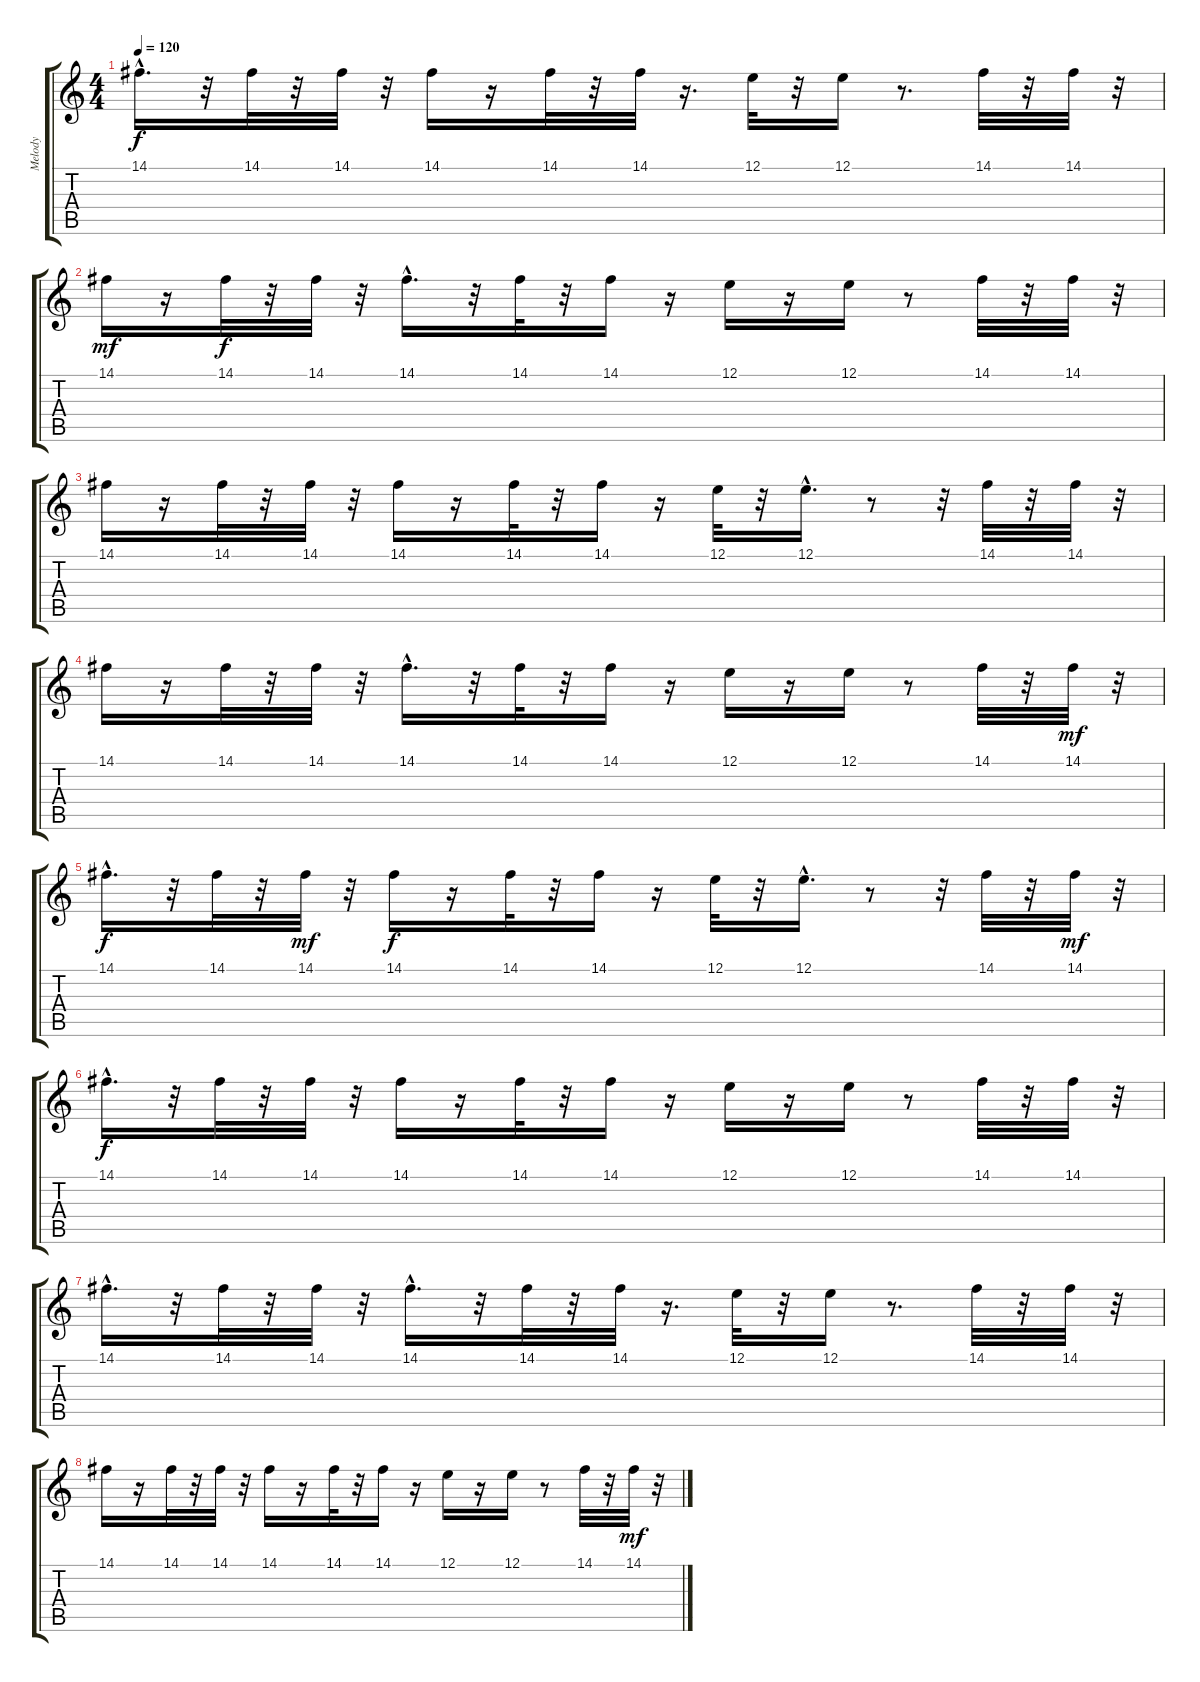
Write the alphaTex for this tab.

\track ("Melody              " "Melody    ") {instrument vibraphone}
\staff {score tabs}
\tuning (E4 B3 G3 D3 A2 E2) {hide}
\ts (4 4)
\tempo 120
\clef g2
\ks c
14.1{hac}.16{d dy f} r.32 14.1.32 r.32 14.1.32 r.32 14.1.16 r.16 14.1.32 r.32 14.1.32 r.16{d} 12.1.32 r.32 12.1.16 r.8{d} 14.1.32 r.32 14.1.32 r.32 |
14.1.16{dy mf} r.16 14.1.32{dy f} r.32 14.1.32 r.32 14.1{hac}.16{d} r.32 14.1.32 r.32 14.1.16 r.16 12.1.16 r.16 12.1.16 r.8 14.1.32 r.32 14.1.32 r.32 |
14.1.16 r.16 14.1.32 r.32 14.1.32 r.32 14.1.16 r.16 14.1.32 r.32 14.1.16 r.16 12.1.32 r.32 12.1{hac}.16{d} r.8 r.32 14.1.32 r.32 14.1.32 r.32 |
14.1.16 r.16 14.1.32 r.32 14.1.32 r.32 14.1{hac}.16{d} r.32 14.1.32 r.32 14.1.16 r.16 12.1.16 r.16 12.1.16 r.8 14.1.32 r.32 14.1.32{dy mf} r.32 |
14.1{hac}.16{d dy f} r.32 14.1.32 r.32 14.1.32{dy mf} r.32 14.1.16{dy f} r.16 14.1.32 r.32 14.1.16 r.16 12.1.32 r.32 12.1{hac}.16{d} r.8 r.32 14.1.32 r.32 14.1.32{dy mf} r.32 |
14.1{hac}.16{d dy f} r.32 14.1.32 r.32 14.1.32 r.32 14.1.16 r.16 14.1.32 r.32 14.1.16 r.16 12.1.16 r.16 12.1.16 r.8 14.1.32 r.32 14.1.32 r.32 |
14.1{hac}.16{d} r.32 14.1.32 r.32 14.1.32 r.32 14.1{hac}.16{d} r.32 14.1.32 r.32 14.1.32 r.16{d} 12.1.32 r.32 12.1.16 r.8{d} 14.1.32 r.32 14.1.32 r.32 |
14.1.16 r.16 14.1.32 r.32 14.1.32 r.32 14.1.16 r.16 14.1.32 r.32 14.1.16 r.16 12.1.16 r.16 12.1.16 r.8 14.1.32 r.32 14.1.32{dy mf} r.32
